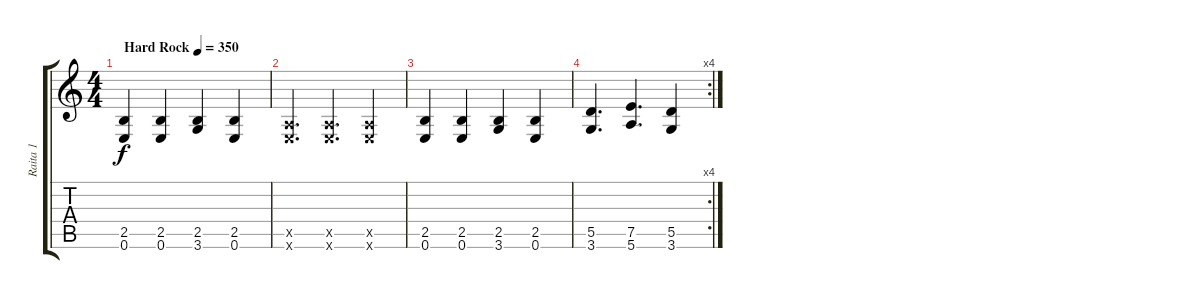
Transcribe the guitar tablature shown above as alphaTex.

\track ("Raita 1" "Raita 1") {instrument overdrivenguitar}
\staff {score tabs}
\tuning (E4 B3 G3 D3 A2 E2) {hide}
\ts (4 4)
\tempo (350 "Hard Rock")
\clef g2
\ks c
(2.5 0.6).4{dy f instrument overdrivenguitar} (2.5 0.6).4 (2.5 3.6).4 (2.5 0.6).4 |
(0.5{x} 0.6{x}).4{d} (0.5{x} 0.6{x}).4{d} (0.5{x} 0.6{x}).4 |
(2.5 0.6).4 (2.5 0.6).4 (2.5 3.6).4 (2.5 0.6).4 |
\rc 4
(5.5 3.6).4{d} (7.5 5.6).4{d} (5.5 3.6).4
